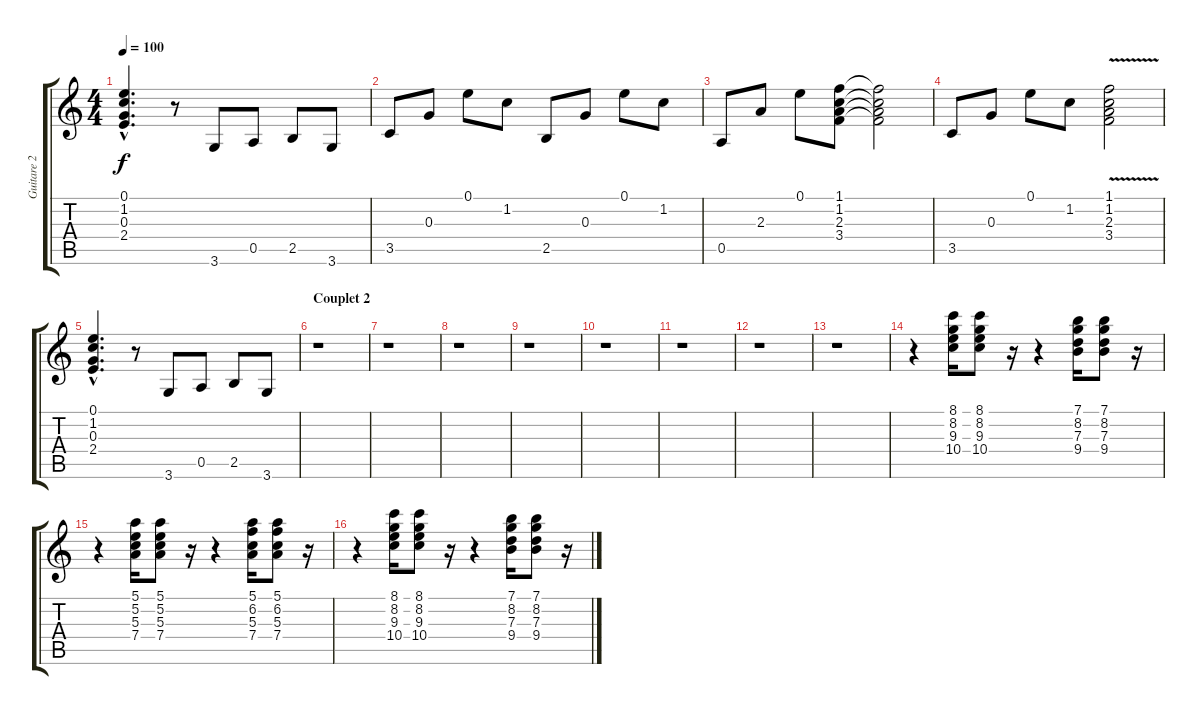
\track ("Guitare 2" "Guitare 2") {instrument electricguitarjazz}
\staff {score tabs}
\tuning (E4 B3 G3 D3 A2 E2) {hide}
\ts (4 4)
\tempo 100
\clef g2
\ks c
(0.1{hac} 1.2{hac} 0.3{hac} 2.4{hac}).4{d dy f} r.8 3.6.8 0.5.8 2.5.8 3.6.8 |
3.5.8 0.3.8 0.1.8 1.2.8 2.5.8 0.3.8 0.1.8 1.2.8 |
0.5.8 2.3.8 0.1.8 (1.1 1.2 2.3 3.4).8 (1.1{t} 1.2{t} 2.3{t} 3.4{t}).2 |
3.5.8 0.3.8 0.1.8 1.2.8 (1.1 1.2 2.3 3.4{v}).2 |
(0.1{hac} 1.2{hac} 0.3{hac} 2.4{hac}).4{d} r.8 3.6.8 0.5.8 2.5.8 3.6.8 |
\section ("" "Couplet 2")
r.1 |
r.1 |
r.1 |
r.1 |
r.1 |
r.1 |
r.1 |
r.1 |
r.4 (8.1 8.2 9.3 10.4).16 (8.1 8.2 9.3 10.4).8 r.16 r.4 (7.1 8.2 7.3 9.4).16 (7.1 8.2 7.3 9.4).8 r.16 |
r.4 (5.1 5.2 5.3 7.4).16 (5.1 5.2 5.3 7.4).8 r.16 r.4 (5.1 6.2 5.3 7.4).16 (5.1 6.2 5.3 7.4).8 r.16 |
r.4 (8.1 8.2 9.3 10.4).16 (8.1 8.2 9.3 10.4).8 r.16 r.4 (7.1 8.2 7.3 9.4).16 (7.1 8.2 7.3 9.4).8 r.16
